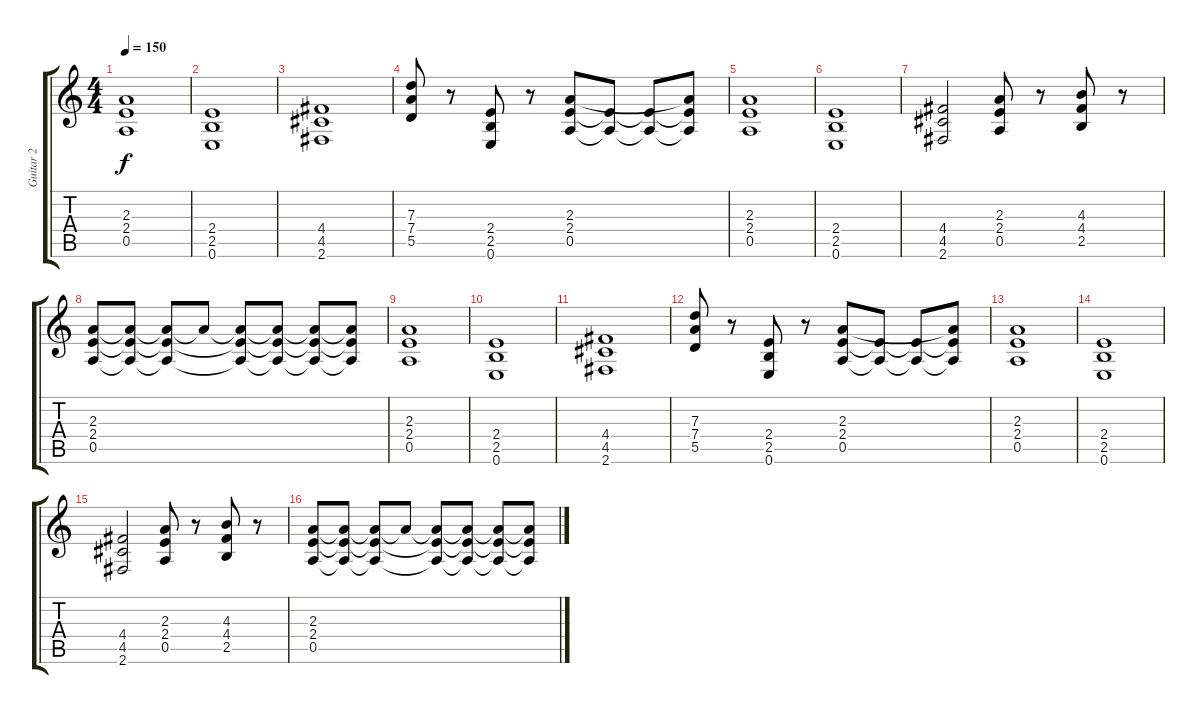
\track ("Guitar 2" "Guitar 2") {instrument distortionguitar}
\staff {score tabs}
\tuning (E4 B3 G3 D3 A2 E2) {hide}
\ts (4 4)
\tempo 150
\clef g2
\ks c
(2.3 2.4 0.5).1{dy f} |
(2.4 2.5 0.6).1 |
(4.4 4.5 2.6).1 |
(7.3 7.4 5.5).8 r.8 (2.4 2.5 0.6).8 r.8 (2.3 2.4 0.5).8 (2.4{t} 0.5{t}).8 (2.4{t} 0.5{t}).8 (2.3{t} 2.4{t} 0.5{t}).8 |
(2.3 2.4 0.5).1 |
(2.4 2.5 0.6).1 |
(4.4 4.5 2.6).2 (2.3 2.4 0.5).8 r.8 (4.3 4.4 2.5).8 r.8 |
(2.3 2.4 0.5).8 (2.3{t} 2.4{t} 0.5{t}).8 (2.3{t} 2.4{t} 0.5{t}).8 2.3{t}.8 (2.3{t} 2.4{t} 0.5{t}).8 (2.3{t} 2.4{t} 0.5{t}).8 (2.3{t} 2.4{t} 0.5{t}).8 (2.3{t} 2.4{t} 0.5{t}).8 |
(2.3 2.4 0.5).1 |
(2.4 2.5 0.6).1 |
(4.4 4.5 2.6).1 |
(7.3 7.4 5.5).8 r.8 (2.4 2.5 0.6).8 r.8 (2.3 2.4 0.5).8 (2.4{t} 0.5{t}).8 (2.4{t} 0.5{t}).8 (2.3{t} 2.4{t} 0.5{t}).8 |
(2.3 2.4 0.5).1 |
(2.4 2.5 0.6).1 |
(4.4 4.5 2.6).2 (2.3 2.4 0.5).8 r.8 (4.3 4.4 2.5).8 r.8 |
(2.3 2.4 0.5).8 (2.3{t} 2.4{t} 0.5{t}).8 (2.3{t} 2.4{t} 0.5{t}).8 2.3{t}.8 (2.3{t} 2.4{t} 0.5{t}).8 (2.3{t} 2.4{t} 0.5{t}).8 (2.3{t} 2.4{t} 0.5{t}).8 (2.3{t} 2.4{t} 0.5{t}).8
